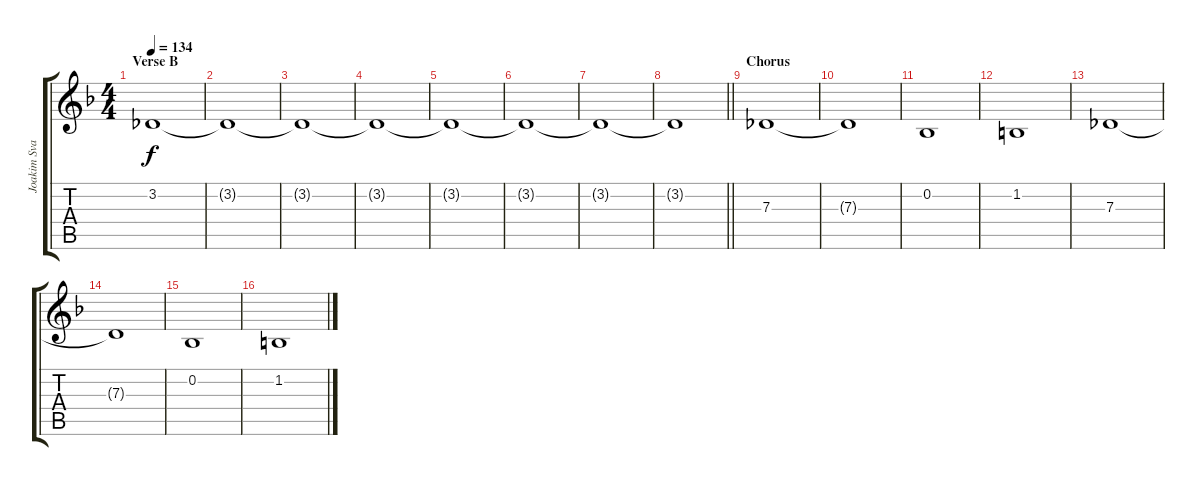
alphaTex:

\track ("Joakim Svalberg" "Joakim Sva") {instrument synthstrings1}
\staff {score tabs}
\tuning (Eb4 Bb3 Gb3 Db3 Ab2 Db2) {hide}
\ts (4 4)
\section ("" "Verse B")
\tempo 134
\clef g2
\ks f
3.2.1{dy f} |
3.2{t}.1 |
3.2{t}.1 |
3.2{t}.1 |
3.2{t}.1 |
3.2{t}.1 |
3.2{t}.1 |
\barLineRight lightlight
3.2{t}.1 |
\section ("" "Chorus")
7.3.1 |
7.3{t}.1 |
0.2.1 |
1.2.1 |
7.3.1 |
7.3{t}.1 |
0.2.1 |
1.2.1
